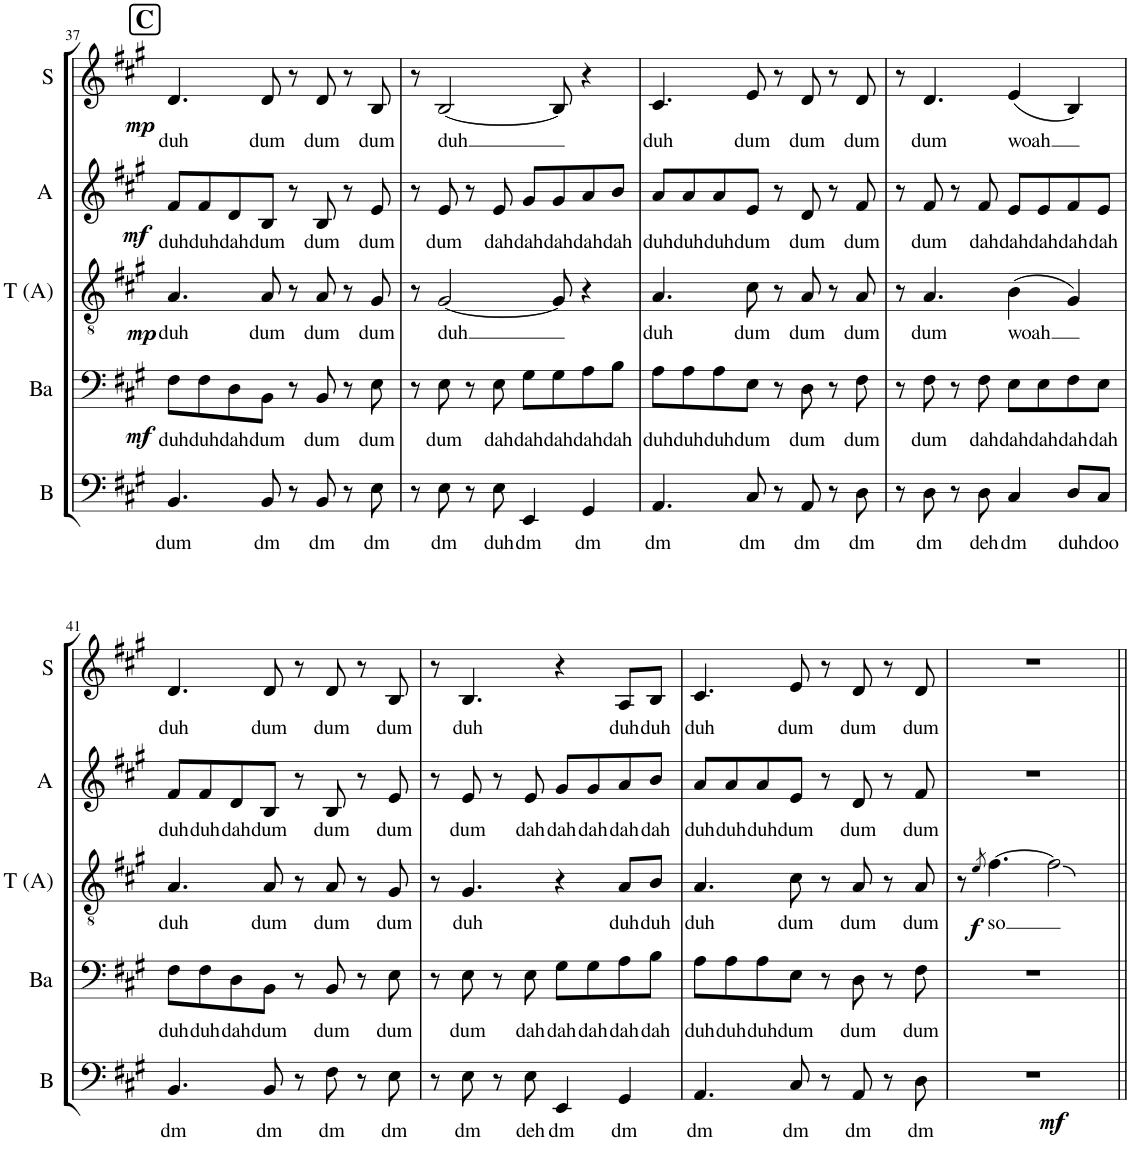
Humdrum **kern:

**kern	**text	**dynam	**kern	**text	**dynam	**kern	**text	**dynam	**kern	**text	**dynam	**kern	**text	**dynam
*part5	*part5	*part5	*part4	*part4	*part4	*part3	*part3	*part3	*part2	*part2	*part2	*part1	*part1	*part1
*staff5	*staff5	*staff5	*staff4	*staff4	*staff4	*staff3	*staff3	*staff3	*staff2	*staff2	*staff2	*staff1	*staff1	*staff1
*I"Bas	*	*	*I"Bariton	*	*	*I"Tenor (Alt)	*	*	*I"Alt	*	*	*I"Sopraan	*	*
*I'B	*	*	*I'Ba	*	*	*I'T (A)	*	*	*I'A	*	*	*I'S	*	*
!!LO:PB:g=z
*clefF4	*	*	*clefF4	*	*	*clefGv2	*	*	*clefG2	*	*	*clefG2	*	*
*k[f#c#g#]	*	*	*k[f#c#g#]	*	*	*k[f#c#g#]	*	*	*k[f#c#g#]	*	*	*k[f#c#g#]	*	*
*M4/4	*	*	*M4/4	*	*	*M4/4	*	*	*M4/4	*	*	*M4/4	*	*
!!LO:REH:place=s1:a:B:cj:fs=14:t=C
=37	=37	=37	=37	=37	=37	=37	=37	=37	=37	=37	=37	=37	=37	=37
!	!LO:LY:b	!	!	!LO:LY:b	!LO:DY:b	!	!LO:LY:b	!LO:DY:b	!	!LO:LY:b	!LO:DY:b	!	!LO:LY:b	!LO:DY:b
4.BB/	dum	.	8F#\L	duh	mf	4.A/	duh	mp	8f#/L	duh	mf	4.d/	duh	mp
!	!	!	!	!LO:LY:b	!	!	!	!	!	!LO:LY:b	!	!	!	!
.	.	.	8F#\	duh	.	.	.	.	8f#/	duh	.	.	.	.
!	!	!	!	!LO:LY:b	!	!	!	!	!	!LO:LY:b	!	!	!	!
.	.	.	8D\	dah	.	.	.	.	8d/	dah	.	.	.	.
!	!LO:LY:b	!	!	!LO:LY:b	!	!	!LO:LY:b	!	!	!LO:LY:b	!	!	!LO:LY:b	!
8BB/	dm	.	8BB\J	dum	.	8A/	dum	.	8B/J	dum	.	8d/	dum	.
8r	.	.	8r	.	.	8r	.	.	8r	.	.	8r	.	.
!	!LO:LY:b	!	!	!LO:LY:b	!	!	!LO:LY:b	!	!	!LO:LY:b	!	!	!LO:LY:b	!
8BB/	dm	.	8BB/	dum	.	8A/	dum	.	8B/	dum	.	8d/	dum	.
8r	.	.	8r	.	.	8r	.	.	8r	.	.	8r	.	.
!	!LO:LY:b	!	!	!LO:LY:b	!	!	!LO:LY:b	!	!	!LO:LY:b	!	!	!LO:LY:b	!
8E\	dm	.	8E\	dum	.	8G#/	dum	.	8e/	dum	.	8B/	dum	.
=38	=38	=38	=38	=38	=38	=38	=38	=38	=38	=38	=38	=38	=38	=38
8r	.	.	8r	.	.	8r	.	.	8r	.	.	8r	.	.
!	!LO:LY:b	!	!	!LO:LY:b	!	!	!LO:LY:b	!	!	!LO:LY:b	!	!	!LO:LY:b	!
8E\	dm	.	8E\	dum	.	[2G#/	duh	.	8e/	dum	.	[2B/	duh	.
8r	.	.	8r	.	.	.	.	.	8r	.	.	.	.	.
!	!LO:LY:b	!	!	!LO:LY:b	!	!	!	!	!	!LO:LY:b	!	!	!	!
8E\	duh	.	8E\	dah	.	.	.	.	8e/	dah	.	.	.	.
!	!LO:LY:b	!	!	!LO:LY:b	!	!	!	!	!	!LO:LY:b	!	!	!	!
4EE/	dm	.	8G#\L	dah	.	.	.	.	8g#/L	dah	.	.	.	.
!	!	!	!	!LO:LY:b	!	!	!	!	!	!LO:LY:b	!	!	!	!
.	.	.	8G#\	dah	.	8G#/]	.	.	8g#/	dah	.	8B/]	.	.
!	!LO:LY:b	!	!	!LO:LY:b	!	!	!	!	!	!LO:LY:b	!	!	!	!
4GG#/	dm	.	8A\	dah	.	4r	.	.	8a/	dah	.	4r	.	.
!	!	!	!	!LO:LY:b	!	!	!	!	!	!LO:LY:b	!	!	!	!
.	.	.	8B\J	dah	.	.	.	.	8b/J	dah	.	.	.	.
=39	=39	=39	=39	=39	=39	=39	=39	=39	=39	=39	=39	=39	=39	=39
!	!LO:LY:b	!	!	!LO:LY:b	!	!	!LO:LY:b	!	!	!LO:LY:b	!	!	!LO:LY:b	!
4.AA/	dm	.	8A\L	duh	.	4.A/	duh	.	8a/L	duh	.	4.c#/	duh	.
!	!	!	!	!LO:LY:b	!	!	!	!	!	!LO:LY:b	!	!	!	!
.	.	.	8A\	duh	.	.	.	.	8a/	duh	.	.	.	.
!	!	!	!	!LO:LY:b	!	!	!	!	!	!LO:LY:b	!	!	!	!
.	.	.	8A\	duh	.	.	.	.	8a/	duh	.	.	.	.
!	!LO:LY:b	!	!	!LO:LY:b	!	!	!LO:LY:b	!	!	!LO:LY:b	!	!	!LO:LY:b	!
8C#/	dm	.	8E\J	dum	.	8c#\	dum	.	8e/J	dum	.	8e/	dum	.
8r	.	.	8r	.	.	8r	.	.	8r	.	.	8r	.	.
!	!LO:LY:b	!	!	!LO:LY:b	!	!	!LO:LY:b	!	!	!LO:LY:b	!	!	!LO:LY:b	!
8AA/	dm	.	8D\	dum	.	8A/	dum	.	8d/	dum	.	8d/	dum	.
8r	.	.	8r	.	.	8r	.	.	8r	.	.	8r	.	.
!	!LO:LY:b	!	!	!LO:LY:b	!	!	!LO:LY:b	!	!	!LO:LY:b	!	!	!LO:LY:b	!
8D\	dm	.	8F#\	dum	.	8A/	dum	.	8f#/	dum	.	8d/	dum	.
=40	=40	=40	=40	=40	=40	=40	=40	=40	=40	=40	=40	=40	=40	=40
8r	.	.	8r	.	.	8r	.	.	8r	.	.	8r	.	.
!	!LO:LY:b	!	!	!LO:LY:b	!	!	!LO:LY:b	!	!	!LO:LY:b	!	!	!LO:LY:b	!
8D\	dm	.	8F#\	dum	.	4.A/	dum	.	8f#/	dum	.	4.d/	dum	.
8r	.	.	8r	.	.	.	.	.	8r	.	.	.	.	.
!	!LO:LY:b	!	!	!LO:LY:b	!	!	!	!	!	!LO:LY:b	!	!	!	!
8D\	deh	.	8F#\	dah	.	.	.	.	8f#/	dah	.	.	.	.
!	!LO:LY:b	!	!	!LO:LY:b	!	!	!LO:LY:b	!	!	!LO:LY:b	!	!	!LO:LY:b	!
4C#/	dm	.	8E\L	dah	.	(4B\	woah	.	8e/L	dah	.	(4e/	woah	.
!	!	!	!	!LO:LY:b	!	!	!	!	!	!LO:LY:b	!	!	!	!
.	.	.	8E\	dah	.	.	.	.	8e/	dah	.	.	.	.
!	!LO:LY:b	!	!	!LO:LY:b	!	!	!	!	!	!LO:LY:b	!	!	!	!
8D/L	duh	.	8F#\	dah	.	4G#/)	.	.	8f#/	dah	.	4B/)	.	.
!	!LO:LY:b	!	!	!LO:LY:b	!	!	!	!	!	!LO:LY:b	!	!	!	!
8C#/J	doo	.	8E\J	dah	.	.	.	.	8e/J	dah	.	.	.	.
!!LO:LB:g=z
=41	=41	=41	=41	=41	=41	=41	=41	=41	=41	=41	=41	=41	=41	=41
!	!LO:LY:b	!	!	!LO:LY:b	!	!	!LO:LY:b	!	!	!LO:LY:b	!	!	!LO:LY:b	!
4.BB/	dm	.	8F#\L	duh	.	4.A/	duh	.	8f#/L	duh	.	4.d/	duh	.
!	!	!	!	!LO:LY:b	!	!	!	!	!	!LO:LY:b	!	!	!	!
.	.	.	8F#\	duh	.	.	.	.	8f#/	duh	.	.	.	.
!	!	!	!	!LO:LY:b	!	!	!	!	!	!LO:LY:b	!	!	!	!
.	.	.	8D\	dah	.	.	.	.	8d/	dah	.	.	.	.
!	!LO:LY:b	!	!	!LO:LY:b	!	!	!LO:LY:b	!	!	!LO:LY:b	!	!	!LO:LY:b	!
8BB/	dm	.	8BB\J	dum	.	8A/	dum	.	8B/J	dum	.	8d/	dum	.
8r	.	.	8r	.	.	8r	.	.	8r	.	.	8r	.	.
!	!LO:LY:b	!	!	!LO:LY:b	!	!	!LO:LY:b	!	!	!LO:LY:b	!	!	!LO:LY:b	!
8F#\	dm	.	8BB/	dum	.	8A/	dum	.	8B/	dum	.	8d/	dum	.
8r	.	.	8r	.	.	8r	.	.	8r	.	.	8r	.	.
!	!LO:LY:b	!	!	!LO:LY:b	!	!	!LO:LY:b	!	!	!LO:LY:b	!	!	!LO:LY:b	!
8E\	dm	.	8E\	dum	.	8G#/	dum	.	8e/	dum	.	8B/	dum	.
=42	=42	=42	=42	=42	=42	=42	=42	=42	=42	=42	=42	=42	=42	=42
8r	.	.	8r	.	.	8r	.	.	8r	.	.	8r	.	.
!	!LO:LY:b	!	!	!LO:LY:b	!	!	!LO:LY:b	!	!	!LO:LY:b	!	!	!LO:LY:b	!
8E\	dm	.	8E\	dum	.	4.G#/	duh	.	8e/	dum	.	4.B/	duh	.
8r	.	.	8r	.	.	.	.	.	8r	.	.	.	.	.
!	!LO:LY:b	!	!	!LO:LY:b	!	!	!	!	!	!LO:LY:b	!	!	!	!
8E\	deh	.	8E\	dah	.	.	.	.	8e/	dah	.	.	.	.
!	!LO:LY:b	!	!	!LO:LY:b	!	!	!	!	!	!LO:LY:b	!	!	!	!
4EE/	dm	.	8G#\L	dah	.	4r	.	.	8g#/L	dah	.	4r	.	.
!	!	!	!	!LO:LY:b	!	!	!	!	!	!LO:LY:b	!	!	!	!
.	.	.	8G#\	dah	.	.	.	.	8g#/	dah	.	.	.	.
!	!LO:LY:b	!	!	!LO:LY:b	!	!	!LO:LY:b	!	!	!LO:LY:b	!	!	!LO:LY:b	!
4GG#/	dm	.	8A\	dah	.	8A/L	duh	.	8a/	dah	.	8A/L	duh	.
!	!	!	!	!LO:LY:b	!	!	!LO:LY:b	!	!	!LO:LY:b	!	!	!LO:LY:b	!
.	.	.	8B\J	dah	.	8B/J	duh	.	8b/J	dah	.	8B/J	duh	.
=43	=43	=43	=43	=43	=43	=43	=43	=43	=43	=43	=43	=43	=43	=43
!	!LO:LY:b	!	!	!LO:LY:b	!	!	!LO:LY:b	!	!	!LO:LY:b	!	!	!LO:LY:b	!
4.AA/	dm	.	8A\L	duh	.	4.A/	duh	.	8a/L	duh	.	4.c#/	duh	.
!	!	!	!	!LO:LY:b	!	!	!	!	!	!LO:LY:b	!	!	!	!
.	.	.	8A\	duh	.	.	.	.	8a/	duh	.	.	.	.
!	!	!	!	!LO:LY:b	!	!	!	!	!	!LO:LY:b	!	!	!	!
.	.	.	8A\	duh	.	.	.	.	8a/	duh	.	.	.	.
!	!LO:LY:b	!	!	!LO:LY:b	!	!	!LO:LY:b	!	!	!LO:LY:b	!	!	!LO:LY:b	!
8C#/	dm	.	8E\J	dum	.	8c#\	dum	.	8e/J	dum	.	8e/	dum	.
8r	.	.	8r	.	.	8r	.	.	8r	.	.	8r	.	.
!	!LO:LY:b	!	!	!LO:LY:b	!	!	!LO:LY:b	!	!	!LO:LY:b	!	!	!LO:LY:b	!
8AA/	dm	.	8D\	dum	.	8A/	dum	.	8d/	dum	.	8d/	dum	.
8r	.	.	8r	.	.	8r	.	.	8r	.	.	8r	.	.
!	!LO:LY:b	!	!	!LO:LY:b	!	!	!LO:LY:b	!	!	!LO:LY:b	!	!	!LO:LY:b	!
8D\	dm	.	8F#\	dum	.	8A/	dum	.	8f#/	dum	.	8d/	dum	.
=44	=44	=44	=44	=44	=44	=44	=44	=44	=44	=44	=44	=44	=44	=44
!	!	!LO:DY:b	!	!	!	!	!	!	!	!	!	!	!	!
1r	.	mf	1r	.	.	8r	.	.	1r	.	.	1r	.	.
.	.	.	.	.	.	8qe/	.	.	.	.	.	.	.	.
!	!	!	!	!	!	!	!LO:LY:b	!LO:DY:b	!	!	!	!	!	!
.	.	.	.	.	.	[4.f#\	so	f	.	.	.	.	.	.
.	.	.	.	.	.	2f#\]	.	.	.	.	.	.	.	.
=||	=||	=||	=||	=||	=||	=||	=||	=||	=||	=||	=||	=||	=||	=||
*-	*-	*-	*-	*-	*-	*-	*-	*-	*-	*-	*-	*-	*-	*-
